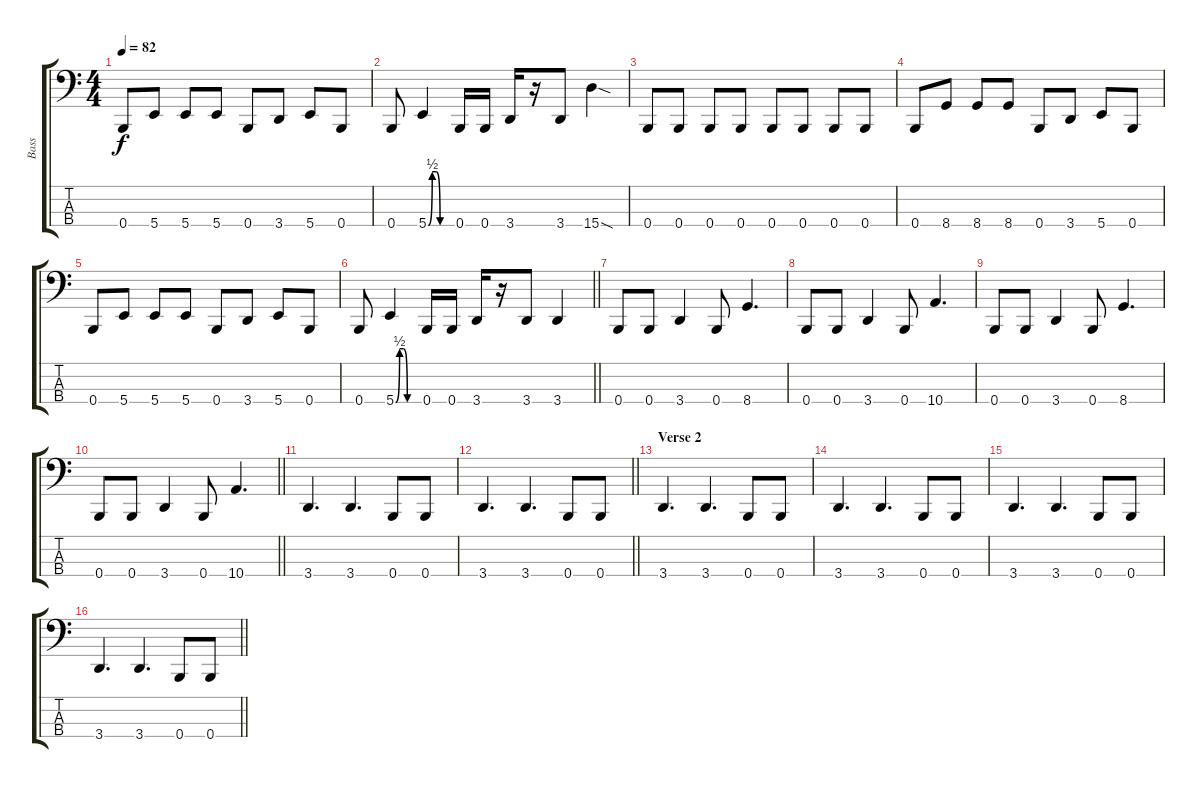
\track ("Bass" "Bass") {instrument electricbassfinger}
\staff {score tabs}
\tuning (E2 B1 Gb1 B0) {hide}
\ts (4 4)
\tempo 82
\clef f4
\ks c
0.4.8{dy f} 5.4.8 5.4.8 5.4.8 0.4.8 3.4.8 5.4.8 0.4.8 |
0.4.8 5.4{be (custom 0 0 10 2 20 2 30 0 60 0)}.4 0.4.16 0.4.16 3.4.16 r.16 3.4.8 15.4{sod}.4 |
0.4.8 0.4.8 0.4.8 0.4.8 0.4.8 0.4.8 0.4.8 0.4.8 |
0.4.8 8.4.8 8.4.8 8.4.8 0.4.8 3.4.8 5.4.8 0.4.8 |
0.4.8 5.4.8 5.4.8 5.4.8 0.4.8 3.4.8 5.4.8 0.4.8 |
\barLineRight lightlight
0.4.8 5.4{be (custom 0 0 10 2 20 2 30 0 60 0)}.4 0.4.16 0.4.16 3.4.16 r.16 3.4.8 3.4.4 |
\section ("" "")
0.4.8 0.4.8 3.4.4 0.4.8 8.4.4{d} |
0.4.8 0.4.8 3.4.4 0.4.8 10.4.4{d} |
0.4.8 0.4.8 3.4.4 0.4.8 8.4.4{d} |
\barLineRight lightlight
0.4.8 0.4.8 3.4.4 0.4.8 10.4.4{d} |
\section ("" "")
3.4.4{d} 3.4.4{d} 0.4.8 0.4.8 |
\barLineRight lightlight
3.4.4{d} 3.4.4{d} 0.4.8 0.4.8 |
\section ("" "Verse 2")
3.4.4{d} 3.4.4{d} 0.4.8 0.4.8 |
3.4.4{d} 3.4.4{d} 0.4.8 0.4.8 |
3.4.4{d} 3.4.4{d} 0.4.8 0.4.8 |
\barLineRight lightlight
3.4.4{d} 3.4.4{d} 0.4.8 0.4.8
